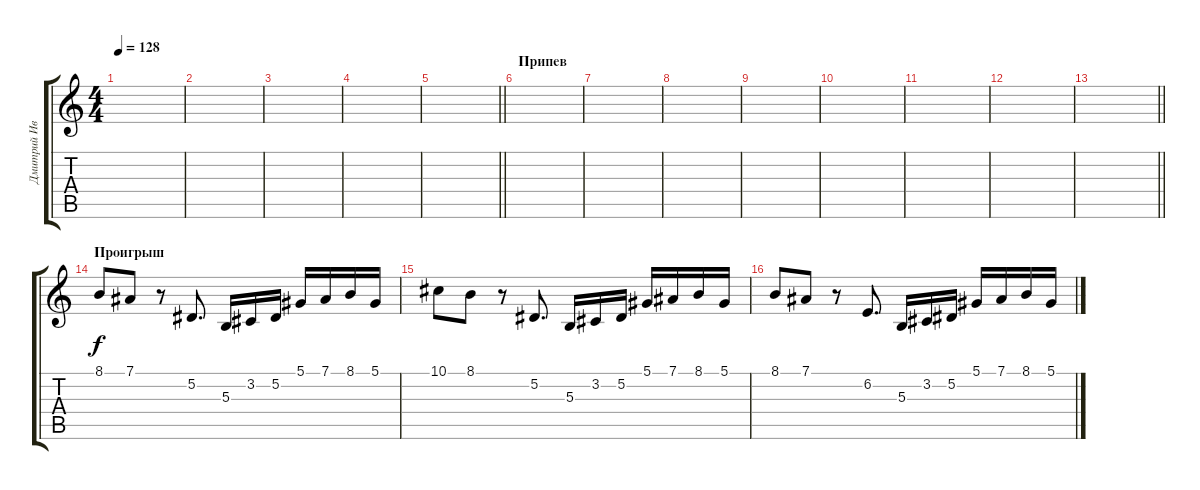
\track ("Дмитрий Иванов" "Дмитрий Ив") {instrument clavinet}
\staff {score tabs}
\tuning (Eb4 Bb3 Gb3 Db3 Ab2 Eb2) {hide}
\ts (4 4)
\tempo 128
\clef g2
\ks c
|
|
|
|
\barLineRight lightlight
|
\section ("" "Припев")
|
|
|
|
|
|
|
\barLineRight lightlight
|
\section ("" "Проигрыш")
8.1.8{volume 11 instrument clavinet} 7.1.8 r.8 5.2.8{d} 5.3.16 3.2.16 5.2.16 5.1.16 7.1.16 8.1.16 5.1.16 |
10.1.8 8.1.8 r.8 5.2.8{d} 5.3.16 3.2.16 5.2.16 5.1.16 7.1.16 8.1.16 5.1.16 |
8.1.8 7.1.8 r.8 6.2.8{d} 5.3.16 3.2.16 5.2.16 5.1.16 7.1.16 8.1.16 5.1.16
